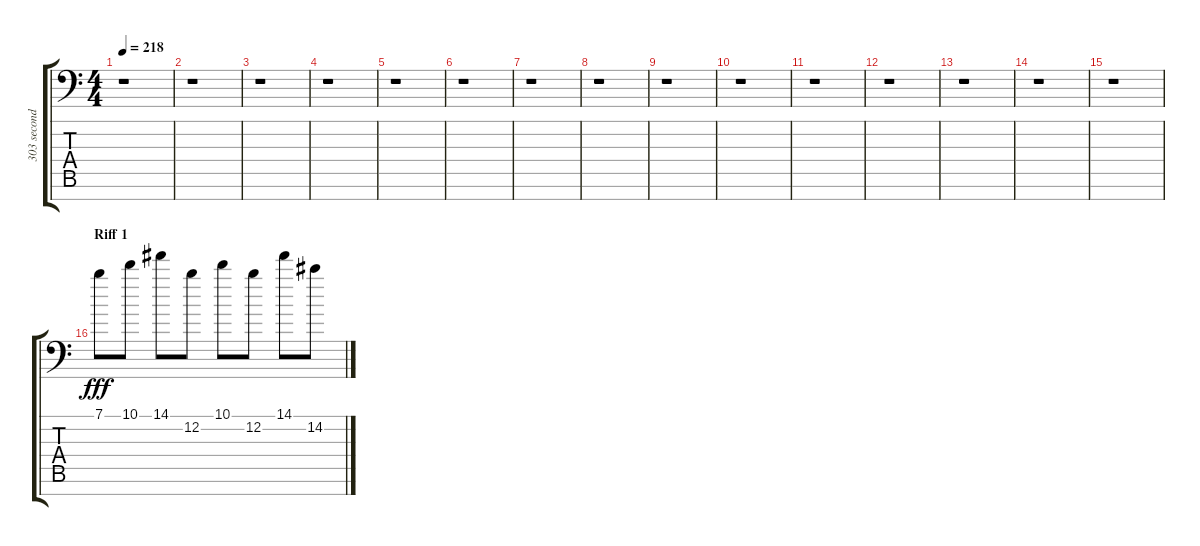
\track ("303 second" "303 second") {instrument synthbass2}
\staff {score tabs}
\tuning (E4 B3 G3 D3 A2 E2 C-1) {hide}
\ts (4 4)
\tempo 218
\clef f4
\ks c
r.1{dy fff} |
r.1 |
r.1 |
r.1 |
r.1 |
r.1 |
r.1 |
r.1 |
r.1 |
r.1 |
r.1 |
r.1 |
r.1 |
r.1 |
r.1 |
\section ("" "Riff 1")
7.1.8 10.1.8 14.1.8 12.2.8 10.1.8 12.2.8 14.1.8 14.2.8
